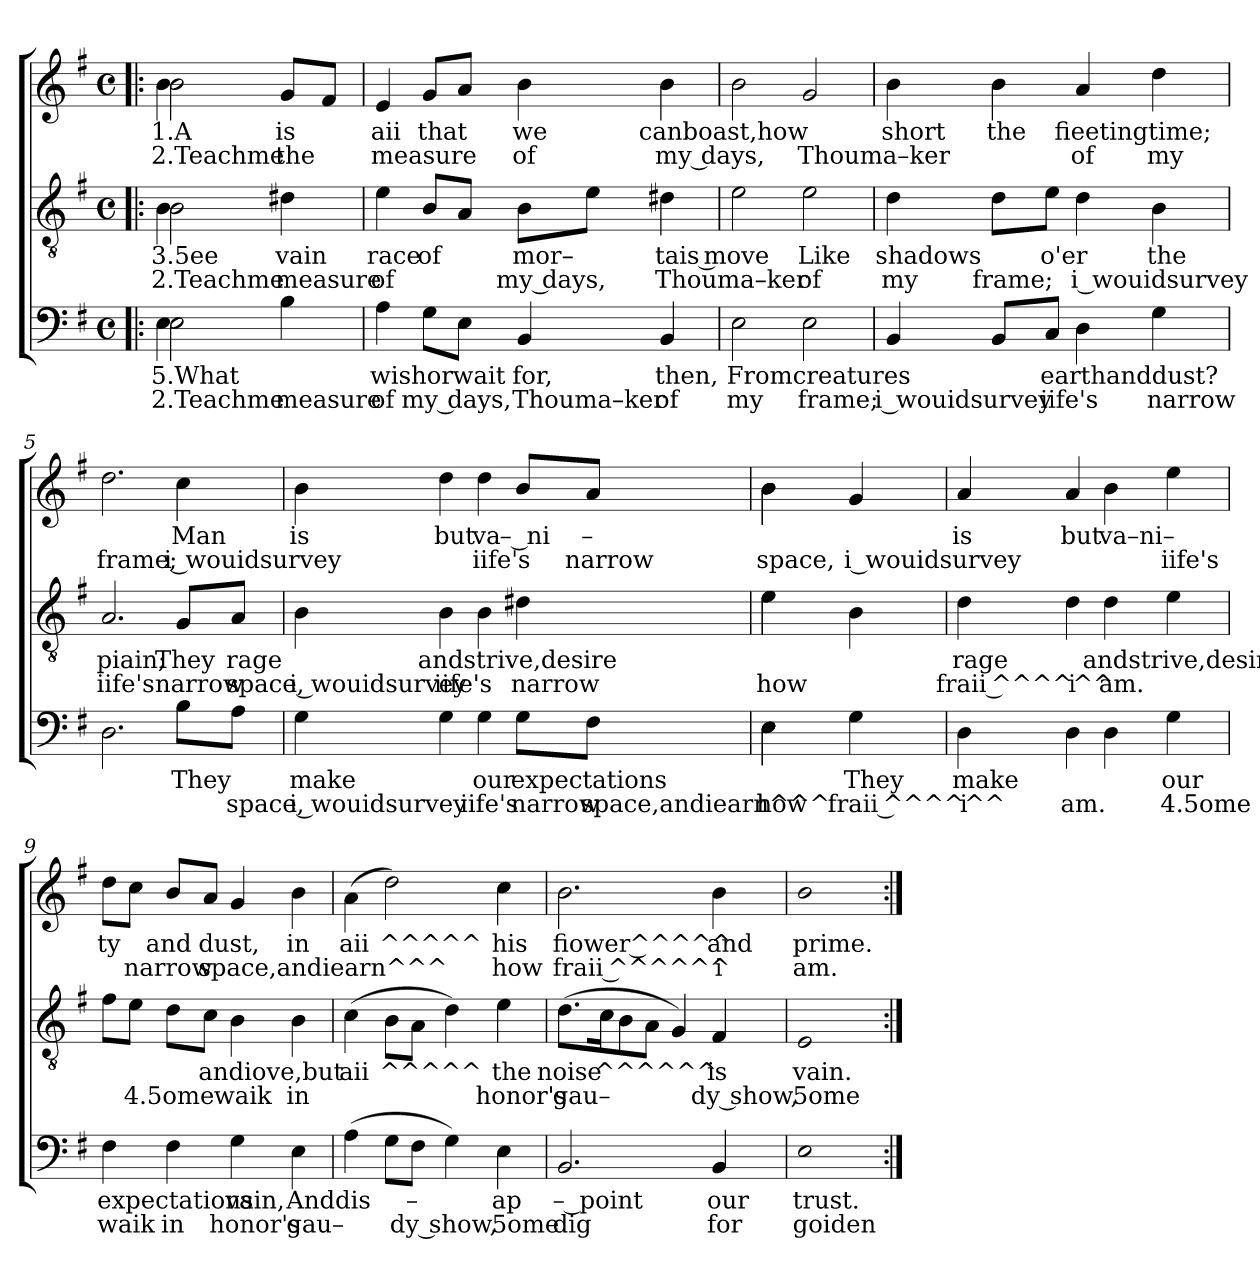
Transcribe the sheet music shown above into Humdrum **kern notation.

**kern	**text	**text	**kern	**text	**text	**kern	**text	**text
*part3	*part3	*part3	*part2	*part2	*part2	*part1	*part1	*part1
*staff3	*staff3	*staff3	*staff2	*staff2	*staff2	*staff1	*staff1	*staff1
*clefF4	*	*	*clefGv2	*	*	*clefG2	*	*
*k[f#]	*	*	*k[f#]	*	*	*k[f#]	*	*
*G:	*	*	*G:	*	*	*G:	*	*
*M4/4	*	*	*M4/4	*	*	*M4/4	*	*
*met(c)	*	*	*met(c)	*	*	*met(c)	*	*
=1!|:	=1!|:	=1!|:	=1!|:	=1!|:	=1!|:	=1!|:	=1!|:	=1!|:
*^	*	*	*	*	*	*	*	*
!LO:N:head=solid	!LO:N:head=open	!LO:LY:b	!LO:LY:b	!	!	!	!	!	!
*	*	*	*	*^	*	*	*	*	*
!	!	!LO:LY:b	!LO:LY:b	!LO:N:head=solid	!LO:N:head=open	!LO:LY:b	!LO:LY:b	!	!	!
*	*	*	*	*	*	*	*	*^	*	*
!	!	!	!	!	!	!LO:LY:b:rj	!LO:LY:b:rj	!LO:N:head=solid	!LO:N:head=open	!LO:LY:b	!
!	!	!	!	!	!	!	!	!	!	!LO:LY:b:rj	!LO:LY:b:rj
4E\	2E\	5.What	2.Teachme	4B\	2B\	3.5ee	2.Teachme	4b\	2b\	1.A	2.Teachme
!LO:N:head=solid	!	!	!LO:LY:b:rj	!	!	!LO:LY:b	!LO:LY:b	!LO:N:head=solid	!	!LO:LY:b	!LO:LY:b
4B\	.	.	measure	4d#X\	.	vain	measure	8g/L	.	is	the
!	!	!	!	!	!	!	!	!LO:N:head=solid	!	!	!
.	.	.	.	.	.	.	.	8f#/J	.	.	.
*v	*v	*	*	*	*	*	*	*v	*v	*	*
*	*	*	*v	*v	*	*	*	*	*
=2	=2	=2	=2	=2	=2	=2	=2	=2
!	!LO:LY:b	!LO:LY:b	!LO:N:head=solid	!LO:LY:b	!LO:LY:b	!LO:N:head=solid	!LO:LY:b	!LO:LY:b
4A\	wishor	of	4e\	race	of	4e/	aii	measure
!LO:N:head=solid	!	!LO:LY:b	!LO:N:head=solid	!LO:LY:b	!	!LO:N:head=solid	!LO:LY:b	!
8G\L	.	my days,	8B/L	of	.	8g/L	that	.
!LO:N:head=solid	!LO:LY:b	!	!	!	!	!	!	!
8E\J	wait	.	8A/J	.	.	8a/J	.	.
!LO:N:head=solid	!LO:LY:b	!LO:LY:b	!LO:N:head=solid	!LO:LY:b	!LO:LY:b	!LO:N:head=solid	!LO:LY:b	!LO:LY:b
4BB/	for,	Thouma–ker	8B\L	mor–	my days,	4b\	we	of
!	!	!	!LO:N:head=solid	!	!	!	!	!
.	.	.	8e\J	.	.	.	.	.
!LO:N:head=solid	!LO:LY:b	!LO:LY:b	!	!LO:LY:b:rj	!LO:LY:b:rj	!LO:N:head=solid	!LO:LY:b	!LO:LY:b
4BB/	then,	of	4d#X\	tais move	Thouma–ker	4b\	canboast,how	my days,
=3	=3	=3	=3	=3	=3	=3	=3	=3
!LO:N:head=open	!LO:LY:b	!LO:LY:b	!LO:N:head=open	!	!	!LO:N:head=open	!	!
2E\	Fromcreatures	my	2e\	.	.	2b\	.	.
!LO:N:head=open	!	!LO:LY:b	!LO:N:head=open	!LO:LY:b:rj	!LO:LY:b:rj	!	!	!LO:LY:b
2E\	.	frame;	2e\	Like	of	2g/	.	Thouma–ker
=4	=4	=4	=4	=4	=4	=4	=4	=4
!LO:N:head=solid	!	!LO:LY:b	!	!LO:LY:b	!LO:LY:b	!LO:N:head=solid	!LO:LY:b	!
4BB/	.	i wouidsurvey	4d\	shadows	my	4b\	short	.
!LO:N:head=solid	!	!	!	!	!LO:LY:b	!LO:N:head=solid	!LO:LY:b	!
8BB/L	.	.	8d\L	.	frame;	4b\	the	.
!LO:N:head=solid	!LO:LY:b	!LO:LY:b	!LO:N:head=solid	!LO:LY:b	!	!	!	!
8C/J	earthanddust?	iife's	8e\J	o'er	.	.	.	.
!	!	!	!	!	!LO:LY:b	!	!LO:LY:b	!LO:LY:b
4D\	.	.	4d\	.	i wouidsurvey	4a/	fieetingtime;	of
!LO:N:head=solid	!	!LO:LY:b	!LO:N:head=solid	!LO:LY:b	!	!	!	!LO:LY:b
4G\	.	narrow	4B\	the	.	4dd\	.	my
=5	=5	=5	=5	=5	=5	=5	=5	=5
!	!	!	!	!LO:LY:b	!LO:LY:b	!	!	!LO:LY:b
2.D\	.	.	2.A/	piain;	iife's	2.dd>\	.	frame;
!LO:N:head=solid	!LO:LY:b	!	!LO:N:head=solid	!LO:LY:b	!LO:LY:b	!LO:N:head=solid	!LO:LY:b	!LO:LY:b
8B\L	They	.	8G/L	They	narrow	4cc\	Man	i wouidsurvey
!	!	!LO:LY:b:rj	!	!LO:LY:b	!LO:LY:b	!	!	!
8A\J	.	space,	8A/J	rage	space,	.	.	.
=6	=6	=6	=6	=6	=6	=6	=6	=6
!LO:N:head=solid	!LO:LY:b	!LO:LY:b	!LO:N:head=solid	!	!LO:LY:b	!LO:N:head=solid	!LO:LY:b:rj	!
4G\	make	i wouidsurvey	4B\	.	i wouidsurvey	4b\	is	.
!LO:N:head=solid	!	!	!LO:N:head=solid	!LO:LY:b	!LO:LY:b	!	!LO:LY:b	!
4G\	.	.	4B\	andstrive,desire	iife's	4dd\	but	.
!LO:N:head=solid	!LO:LY:b:rj	!LO:LY:b:rj	!LO:N:head=solid	!	!	!	!LO:LY:b	!LO:LY:b
4G\	our	iife's	4B\	.	.	4dd\	va	iife's
!LO:N:head=solid	!LO:LY:b	!LO:LY:b	!	!	!LO:LY:b	!LO:N:head=solid	!LO:LY:b:rj	!
8G\L	expectations	narrow	4d#X\	.	narrow	8b/L	– ni	.
!LO:N:head=solid	!	!LO:LY:b	!	!	!	!	!LO:LY:b	!LO:LY:b
8F#\J	.	space,andiearn^^^	.	.	.	8a/J	–	narrow
=7	=7	=7	=7	=7	=7	=7	=7	=7
*^	*	*	*	*	*	*	*	*
*	*^	*	*	*	*	*	*	*	*
!LO:N:head=solid	!LO:N:head=solid	!LO:N:head=solid	!LO:LY:b	!	!	!	!	!	!	!
*	*	*	*	*	*^	*	*	*	*	*
*	*	*	*	*	*	*^	*	*	*	*	*
!	!	!	!	!LO:LY:b	!LO:N:head=solid	!LO:N:head=solid	!LO:N:head=solid	!LO:LY:b	!LO:LY:b	!	!	!
*	*	*	*	*	*	*	*	*	*	*^	*	*
!	!	!	!	!	!	!	!	!	!LO:LY:b	!LO:N:head=solid	!LO:N:head=solid	!LO:LY:b:rj	!
*	*	*	*	*	*	*	*	*	*	*	*^	*	*
!	!	!	!	!	!	!	!	!	!	!	!	!LO:N:head=solid	!	!LO:LY:b
4E\	4E\	4E\	.	how	4e\	4e\	4e\	.	how	4b\	4b\	4b\	.	space,
!LO:N:head=solid	!	!	!LO:LY:b	!LO:LY:b	!LO:N:head=solid	!	!	!	!	!LO:N:head=solid	!	!	!	!LO:LY:b:rj
4G\	4ryy	4ryy	They	fraii ^^^^^^	4B\	4ryy	4ryy	.	.	4g/	4ryy	4ryy	.	i wouidsurvey
=8	=8	=8	=8	=8	=8	=8	=8	=8	=8	=8	=8	=8	=8	=8
!	!	!	!LO:LY:b	!LO:LY:b	!	!	!	!LO:LY:b	!LO:LY:b	!	!	!	!LO:LY:b	!
*v	*v	*v	*	*	*	*	*	*	*	*v	*v	*v	*	*
*	*	*	*v	*v	*v	*	*	*	*	*
4D\	make	i	4d\	rage	fraii ^^^^^^	4a/	is	.
!	!	!LO:LY:b	!	!	!LO:LY:b	!	!LO:LY:b	!
4D\	.	am.	4d\	.	i	4a/	but	.
!	!	!	!	!LO:LY:b	!LO:LY:b	!LO:N:head=solid	!LO:LY:b	!
4D\	.	.	4d\	andstrive,desire	am.	4b\	va–ni–	.
!LO:N:head=solid	!LO:LY:b:rj	!LO:LY:b:rj	!LO:N:head=solid	!	!	!LO:N:head=solid	!	!LO:LY:b
4G\	our	4.5ome	4e\	.	.	4ee\	.	iife's
=9	=9	=9	=9	=9	=9	=9	=9	=9
!LO:N:head=solid	!LO:LY:b	!LO:LY:b	!LO:N:head=solid	!	!	!	!LO:LY:b	!
4F#\	expectations	waik	8f#\L	.	.	8dd\L	ty	.
!	!	!	!LO:N:head=solid	!	!LO:LY:b	!LO:N:head=solid	!	!LO:LY:b
.	.	.	8e\J	.	4.5ome	8cc\J	.	narrow
!LO:N:head=solid	!	!LO:LY:b	!	!	!	!LO:N:head=solid	!LO:LY:b	!
4F#\	.	in	8d\L	.	.	8b/L	and	.
!	!	!	!LO:N:head=solid	!LO:LY:b	!	!	!LO:LY:b	!LO:LY:b
.	.	.	8c\J	andiove,but	.	8a/J	dust,	space,andiearn^^^
!LO:N:head=solid	!LO:LY:b	!LO:LY:b	!LO:N:head=solid	!	!LO:LY:b	!LO:N:head=solid	!	!
4G\	vain,	honor's	4B\	.	waik	4g/	.	.
!LO:N:head=solid	!LO:LY:b	!LO:LY:b	!LO:N:head=solid	!	!LO:LY:b	!LO:N:head=solid	!LO:LY:b:rj	!
4E\	Anddis	gau–	4B\	.	in	4b>\	in	.
=10	=10	=10	=10	=10	=10	=10	=10	=10
!	!	!	!LO:N:head=solid	!LO:LY:b	!	!	!LO:LY:b	!
(>4A\	.	.	(>4c\	aii	.	(>4a<\	aii	.
!LO:N:head=solid	!	!	!LO:N:head=solid	!LO:LY:b	!	!	!LO:LY:b	!
8G\L	.	.	8B\L	^^^^^	.	2dd\)	^^^^^	.
!LO:N:head=solid	!LO:LY:b	!LO:LY:b	!	!	!	!	!	!
8F#\J	–	dy show,	8A\J	.	.	.	.	.
!LO:N:head=solid	!	!	!	!	!	!	!	!
4G\)	.	.	4d\)	.	.	.	.	.
!LO:N:head=solid	!LO:LY:b:rj	!LO:LY:b:rj	!LO:N:head=solid	!LO:LY:b	!LO:LY:b	!LO:N:head=solid	!LO:LY:b:rj	!LO:LY:b:rj
4E\	ap	5ome	4e\	the	honor's	4cc\	his	how
=11	=11	=11	=11	=11	=11	=11	=11	=11
!LO:N:head=open	!LO:LY:b:rj	!LO:LY:b:rj	!	!LO:LY:b	!LO:LY:b	!LO:N:head=open	!LO:LY:b	!LO:LY:b
2.BB/	– point	dig	(>8.d\L	noise	gau–	2.b\	fiower ^^^^^	fraii ^^^^^^
!	!	!	!LO:N:head=solid	!LO:LY:b	!	!	!	!
.	.	.	16c\k	^^^^^^	.	.	.	.
!	!	!	!LO:N:head=solid	!	!	!	!	!
.	.	.	8B\	.	.	.	.	.
.	.	.	8A\J	.	.	.	.	.
!	!	!	!LO:N:head=solid	!	!	!	!	!
.	.	.	4G/)	.	.	.	.	.
!LO:N:head=solid	!LO:LY:b	!LO:LY:b	!LO:N:head=solid	!LO:LY:b:rj	!LO:LY:b:rj	!LO:N:head=solid	!LO:LY:b	!LO:LY:b
4BB/	our	for	4F#/	is	dy show,	4b\	and	i
=12	=12	=12	=12	=12	=12	=12	=12	=12
!LO:N:head=open	!LO:LY:b	!LO:LY:b	!LO:N:head=open	!LO:LY:b	!LO:LY:b	!LO:N:head=open	!LO:LY:b	!LO:LY:b
1E	trust.	goiden	1E	vain.	5ome	1b	prime.	am.
=:|!	=:|!	=:|!	=:|!	=:|!	=:|!	=:|!	=:|!	=:|!
*-	*-	*-	*-	*-	*-	*-	*-	*-
